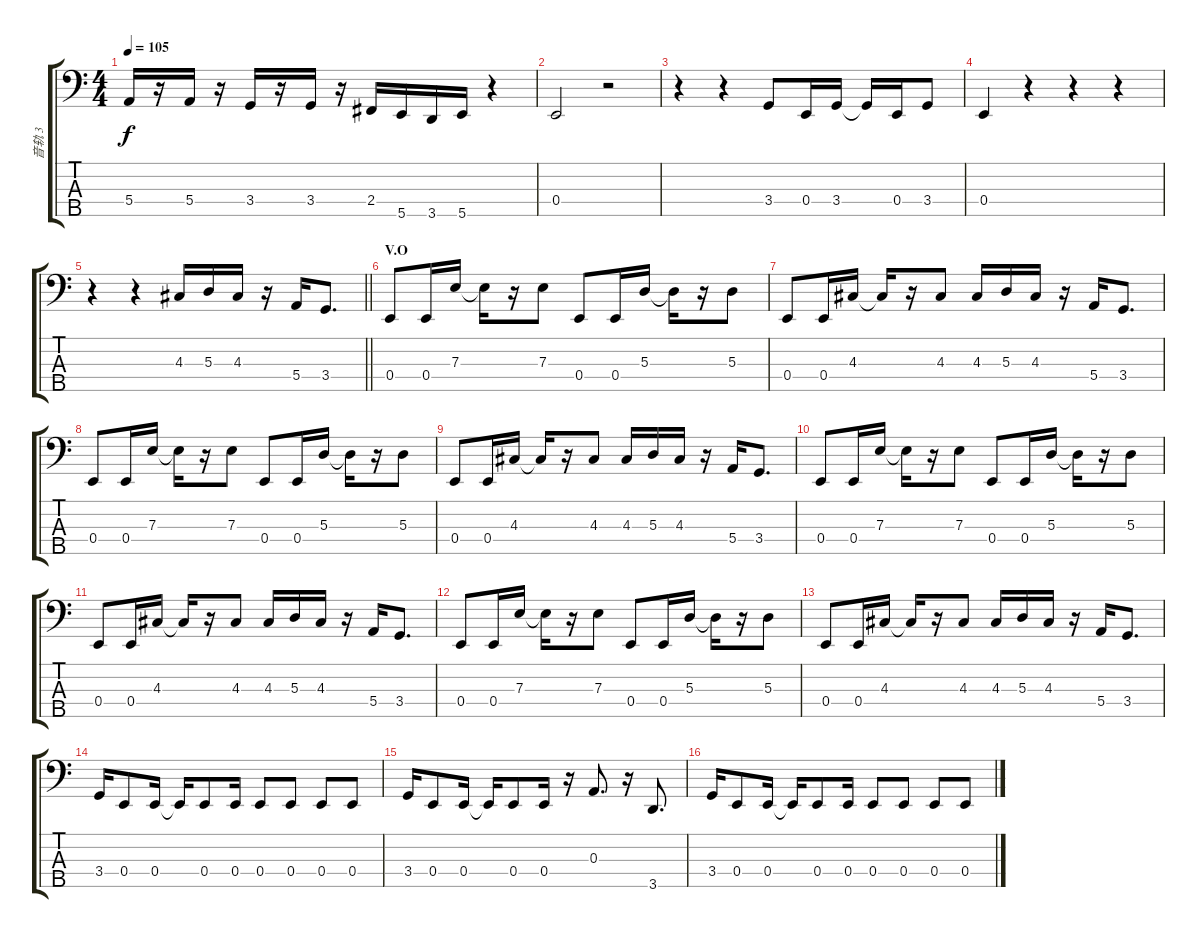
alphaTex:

\track ("音轨 3" "音轨 3") {instrument electricbassfinger}
\staff {score tabs}
\tuning (G2 D2 A1 E1 B0) {hide}
\ts (4 4)
\tempo 105
\clef f4
\ks c
5.4.16{dy f} r.16 5.4.16 r.16 3.4.16 r.16 3.4.16 r.16 2.4.16 5.5.16 3.5.16 5.5.16 r.4 |
0.4.2 r.2 |
r.4 r.4 3.4.8 0.4.16 3.4.16 3.4{t}.16 0.4.16 3.4.8 |
0.4.4 r.4 r.4 r.4 |
\barLineRight lightlight
r.4 r.4 4.3.16 5.3.16 4.3.16 r.16 5.4.16 3.4.8{d} |
\section ("" "V.O")
0.4.8 0.4.16 7.3.16 7.3{t}.16 r.16 7.3.8 0.4.8 0.4.16 5.3.16 5.3{t}.16 r.16 5.3.8 |
0.4.8 0.4.16 4.3.16 4.3{t}.16 r.16 4.3.8 4.3.16 5.3.16 4.3.16 r.16 5.4.16 3.4.8{d} |
0.4.8 0.4.16 7.3.16 7.3{t}.16 r.16 7.3.8 0.4.8 0.4.16 5.3.16 5.3{t}.16 r.16 5.3.8 |
0.4.8 0.4.16 4.3.16 4.3{t}.16 r.16 4.3.8 4.3.16 5.3.16 4.3.16 r.16 5.4.16 3.4.8{d} |
0.4.8 0.4.16 7.3.16 7.3{t}.16 r.16 7.3.8 0.4.8 0.4.16 5.3.16 5.3{t}.16 r.16 5.3.8 |
0.4.8 0.4.16 4.3.16 4.3{t}.16 r.16 4.3.8 4.3.16 5.3.16 4.3.16 r.16 5.4.16 3.4.8{d} |
0.4.8 0.4.16 7.3.16 7.3{t}.16 r.16 7.3.8 0.4.8 0.4.16 5.3.16 5.3{t}.16 r.16 5.3.8 |
0.4.8 0.4.16 4.3.16 4.3{t}.16 r.16 4.3.8 4.3.16 5.3.16 4.3.16 r.16 5.4.16 3.4.8{d} |
3.4.16 0.4.8 0.4.16 0.4{t}.16 0.4.8 0.4.16 0.4.8 0.4.8 0.4.8 0.4.8 |
3.4.16 0.4.8 0.4.16 0.4{t}.16 0.4.8 0.4.16 r.16 0.3.8{d} r.16 3.5.8{d} |
3.4.16 0.4.8 0.4.16 0.4{t}.16 0.4.8 0.4.16 0.4.8 0.4.8 0.4.8 0.4.8
